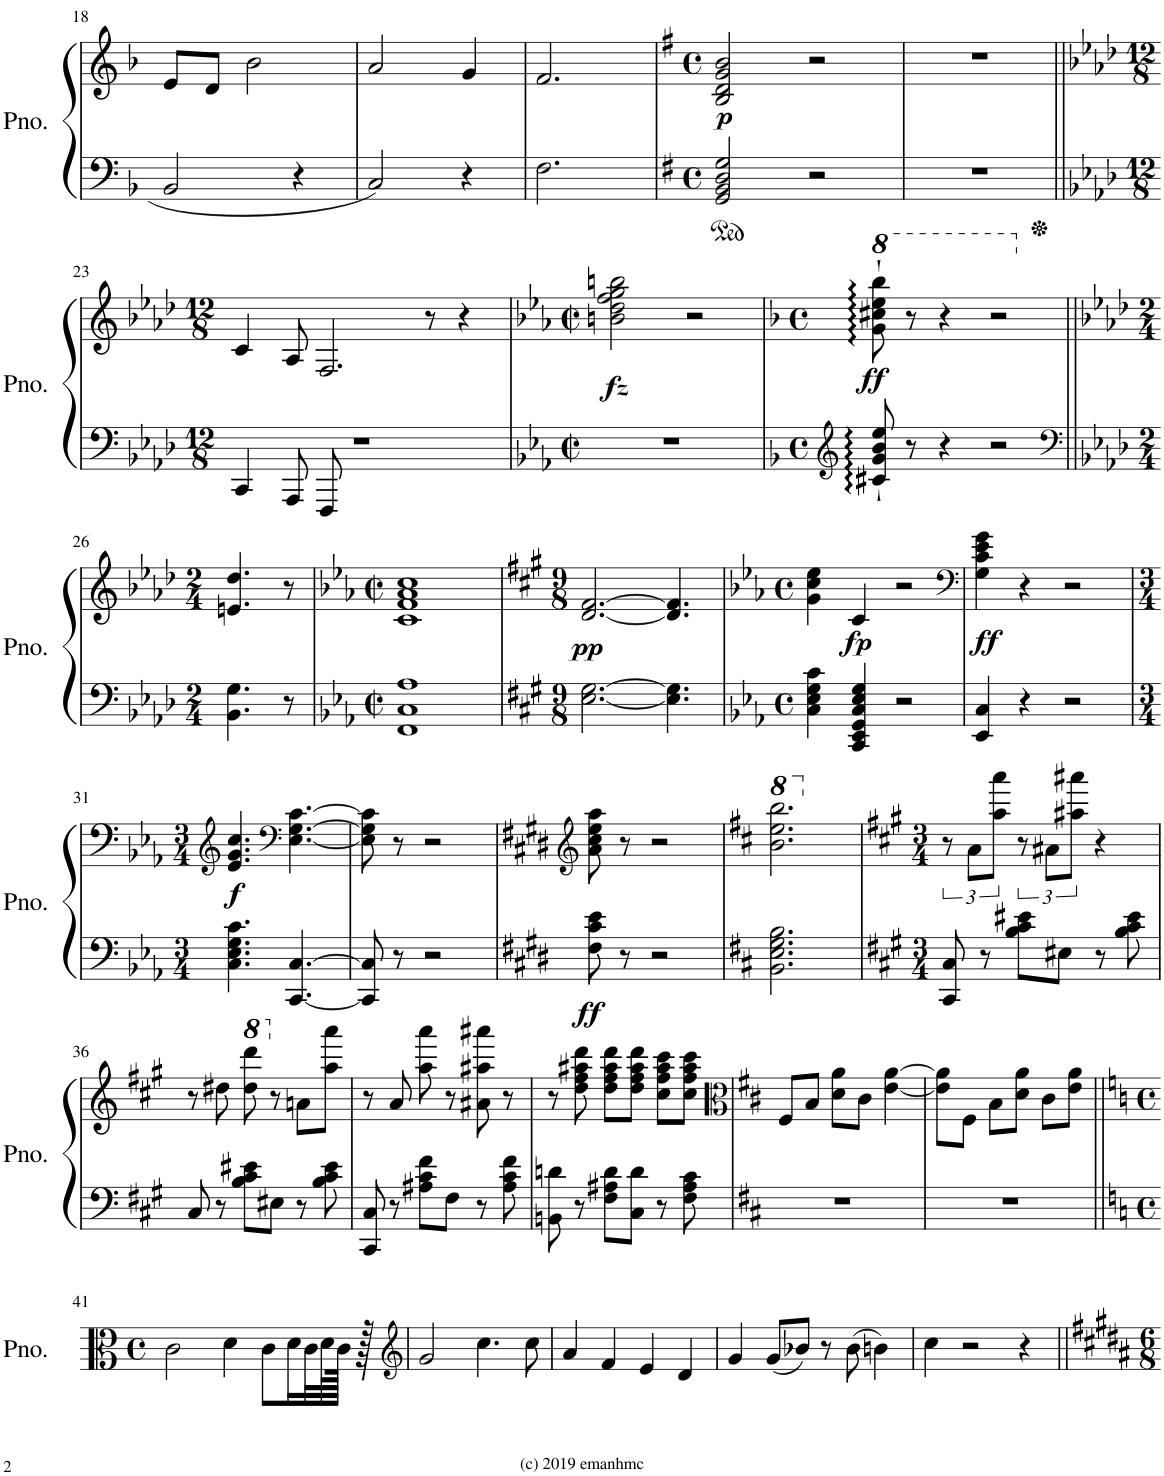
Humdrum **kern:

**kern	**kern	**dynam
*part1	*part1	*part1
*staff2	*staff1	*staff1/2
*I"Piano	*	*
*I'Pno.	*	*
!!LO:PB:g=z
*clefF4	*clefG2	*
*k[b-]	*k[b-]	*
*M3/4	*M3/4	*
=18	=18	=18
2BB-/	8e/L	.
.	8d/J	.
.	2b-\	.
4r	.	.
=19	=19	=19
2C/	2a/	.
4r	4g/	.
=20	=20	=20
2.F\	2.f/	.
=21	=21	=21
*k[f#]	*k[f#]	*
*M4/4	*M4/4	*
*met(c)	*met(c)	*
!	!	!LO:DY:b
2GG/ 2BB/ 2D/ 2G/	2B/ 2d/ 2g/ 2b/	p
2r	2r	.
=22	=22	=22
1r	1r	.
!!LO:LB:g=z
=23||	=23||	=23||
*k[b-e-a-d-]	*k[b-e-a-d-]	*
*M12/8	*M12/8	*
4CC/	4c/	.
8AAA-/	8A-/	.
8FFF/	2.F/	.
1r	.	.
.	8r	.
.	4r	.
=24	=24	=24
*k[b-e-a-]	*k[b-e-a-]	*
*M2/2	*M2/2	*
*met(c|)	*met(c|)	*
!	!	!LO:DY:b
1r	2bn\ 2dd\ 2ff\ 2gg\ 2bbn\	fz
.	2r	.
=25	=25	=25
*clefG2	*	*
*k[b-]	*k[b-]	*
*M4/4	*M4/4	*
*met(c)	*met(c)	*
*	*8va	*
!	!	!LO:DY:b
8c#X/:` 8g/:` 8b-/:` 8ee/:`	8gg\` 8ccc#X\` 8eee\` 8bbb-\`	ff
8r	8r	.
4r	4r	.
2r	2r	.
!!LO:LB:g=z
=26||	=26||	=26||
*clefF4	*	*
*k[b-e-a-d-]	*k[b-e-a-d-]	*
*M2/4	*M2/4	*
*	*X8va	*
4.BB-\ 4.G\	4.en/ 4.dd-/	.
8r	8r	.
=27	=27	=27
*k[b-e-a-]	*k[b-e-a-]	*
*M2/2	*M2/2	*
*met(c|)	*met(c|)	*
1FF 1C 1A-	1c 1f 1a- 1cc	.
=28	=28	=28
*k[f#c#g#]	*k[f#c#g#]	*
*M9/8	*M9/8	*
!	!	!LO:DY:b
[2.E\ [2.G#\	[2.d/ [2.f#/	pp
4.E\] 4.G#\]	4.d/] 4.f#/]	.
=29	=29	=29
*k[b-e-a-]	*k[b-e-a-]	*
*M4/4	*M4/4	*
*met(c)	*met(c)	*
4C\ 4E-\ 4G\ 4c\	4g\ 4cc\ 4ee-\	.
!	!	!LO:DY:b
4CC/ 4EE-/ 4GG/ 4C/ 4E-/ 4G/	4c/	fp
2r	2r	.
=30	=30	=30
*	*clefF4	*
!	!	!LO:DY:b
4EE-/ 4C/	4G\ 4c\ 4e-\ 4g\	ff
4r	4r	.
2r	2r	.
!!LO:LB:g=z
=31	=31	=31
*	*clefG2	*
*M3/4	*M3/4	*
!	!	!LO:DY:b
4.C\ 4.E-\ 4.G\ 4.c\	4.e-/ 4.g/ 4.cc/	f
*	*clefF4	*
[4.CC/ [4.C/	[4.E-\ [4.G\ [4.c\	.
=32	=32	=32
8CC/] 8C/]	8E-\] 8G\] 8c\]	.
8r	8r	.
2r	2r	.
=33	=33	=33
*	*clefG2	*
*k[f#c#g#d#]	*k[f#c#g#d#]	*
!	!	!LO:DY:b=2
8F#\ 8c#\ 8e\	8a\ 8cc#\ 8ee\ 8aa\	ff
8r	8r	.
2r	2r	.
=34	=34	=34
*k[f#c#]	*k[f#c#]	*
*	*8va	*
2.BB\ 2.E\ 2.G\ 2.B\	2.bb\ 2.eee\ 2.bbb\	.
=35	=35	=35
*k[f#c#g#]	*k[f#c#g#]	*
*M3/4	*M3/4	*
*	*X8va	*
8CC#/ 8C#/	12r	.
.	12a\L	.
8r	.	.
.	12aa\ 12aaa\J	.
8B\ 8c#\ 8e#X\L	12r	.
.	12a#X\L	.
8E#X\J	.	.
.	12aa#X\ 12aaa#X\J	.
8r	4r	.
8B\ 8c#\ 8e#\	.	.
!!LO:LB:g=z
=36	=36	=36
8C#/	8r	.
8r	8dd#X\	.
*	*8va	*
8B\ 8c#\ 8e#X\L	8ddd#\ 8dddd\	.
*	*X8va	*
8E#X\J	8r	.
8r	8an\L	.
8B\ 8c#\ 8e#\	8aa\ 8aaa\J	.
=37	=37	=37
8CC#/ 8C#/	8r	.
8r	8a/	.
8A#X\ 8c#\ 8f#\L	8aa\ 8aaa\	.
8F#\J	8r	.
8r	8a#X\ 8aa#X\ 8aaa#X\	.
8A#\ 8c#\ 8f#\	8r	.
=38	=38	=38
8BBn\ 8dn\	8r	.
8r	8dd\ 8ff#\ 8aa#X\ 8ddd\	.
8F#\ 8A#X\ 8d\L	8dd\ 8ff#\ 8aa#\ 8ddd\L	.
8C#\ 8d\J	8dd\ 8ff#\ 8aa#\ 8ddd\J	.
8r	8cc#\ 8ff#\ 8aa#\ 8ccc#\L	.
8F#\ 8A#\ 8c#\	8cc#\ 8ff#\ 8aa#\ 8ccc#\J	.
=39	=39	=39
*	*clefC3	*
*k[f#c#]	*k[f#c#]	*
2.r	8F#/L	.
.	8B/J	.
.	8d\ 8a\L	.
.	8c#\J	.
.	[4e\ [4a\	.
=40	=40	=40
2.r	8e\] 8a\]L	.
.	8F#\J	.
.	8B\L	.
.	8d\ 8a\J	.
.	8c#\L	.
.	8e\ 8a\J	.
!!LO:LB:g=z
=41||	=41||	=41||
*k[]	*k[]	*
*M4/4	*M4/4	*
*met(c)	*met(c)	*
1r	2c\	.
.	4d\	.
.	8c\L	.
.	16d\L	.
.	32c\L	.
.	64d\L	.
.	128c\JJJJk	.
.	128r	.
=42	=42	=42
*	*clefG2	*
1r	2g/	.
.	4.cc\	.
.	8cc\	.
=43	=43	=43
1r	4a/	.
.	4f/	.
.	4e/	.
.	4d/	.
=44	=44	=44
1r	4g/	.
.	(8g/L	.
.	8b-X/J)	.
.	8r	.
.	(8b-\	.
.	4bn\)	.
=45	=45	=45
1r	4cc\	.
.	2r	.
.	4r	.
=||	=||	=||
*-	*-	*-
